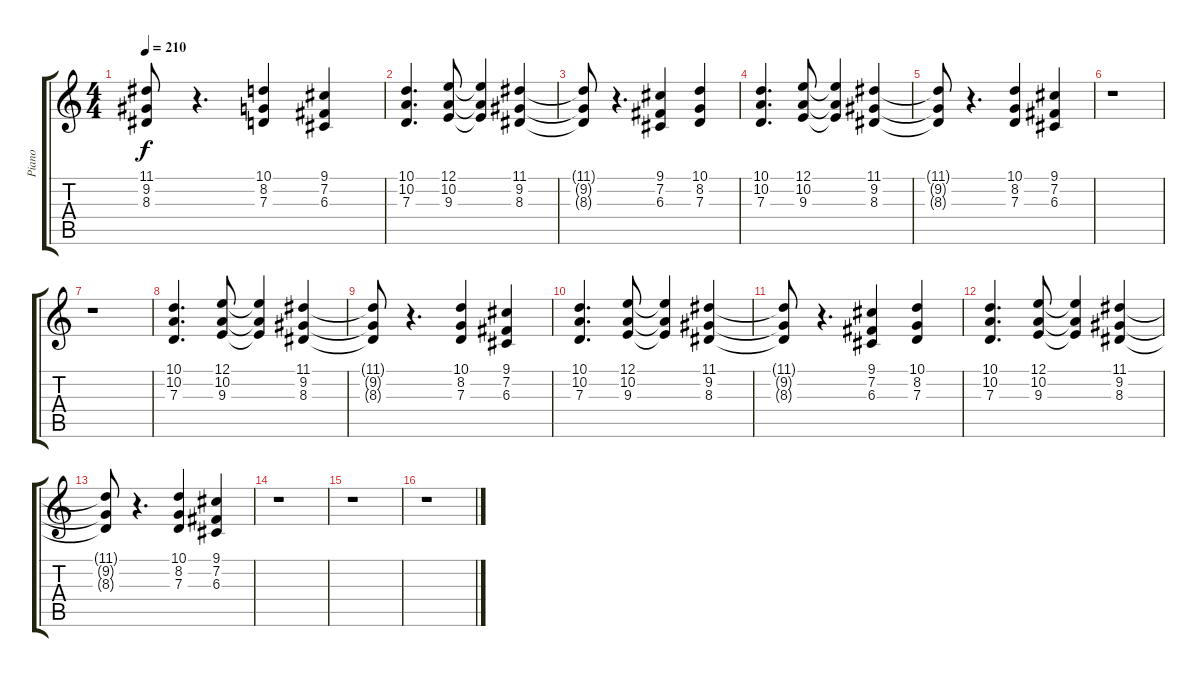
\track ("Piano" "Piano") {instrument acousticgrandpiano}
\staff {score tabs}
\tuning (E4 B3 G3 D3 A2 E2) {hide}
\ts (4 4)
\tempo 210
\clef g2
\ks c
(11.1{t} 9.2{t} 8.3{t}).8{dy f} r.4{d} (10.1 8.2 7.3).4 (9.1 7.2 6.3).4 |
(10.1 10.2 7.3).4{d} (12.1 10.2 9.3).8 (12.1{t} 10.2{t} 9.3{t}).4 (11.1 9.2 8.3).4 |
(11.1{t} 9.2{t} 8.3{t}).8 r.4{d} (9.1 7.2 6.3).4 (10.1 8.2 7.3).4 |
(10.1 10.2 7.3).4{d} (12.1 10.2 9.3).8 (12.1{t} 10.2{t} 9.3{t}).4 (11.1 9.2 8.3).4 |
(11.1{t} 9.2{t} 8.3{t}).8 r.4{d} (10.1 8.2 7.3).4 (9.1 7.2 6.3).4 |
r.1 |
r.1 |
(10.1 10.2 7.3).4{d} (12.1 10.2 9.3).8 (12.1{t} 10.2{t} 9.3{t}).4 (11.1 9.2 8.3).4 |
(11.1{t} 9.2{t} 8.3{t}).8 r.4{d} (10.1 8.2 7.3).4 (9.1 7.2 6.3).4 |
(10.1 10.2 7.3).4{d} (12.1 10.2 9.3).8 (12.1{t} 10.2{t} 9.3{t}).4 (11.1 9.2 8.3).4 |
(11.1{t} 9.2{t} 8.3{t}).8 r.4{d} (9.1 7.2 6.3).4 (10.1 8.2 7.3).4 |
(10.1 10.2 7.3).4{d} (12.1 10.2 9.3).8 (12.1{t} 10.2{t} 9.3{t}).4 (11.1 9.2 8.3).4 |
(11.1{t} 9.2{t} 8.3{t}).8 r.4{d} (10.1 8.2 7.3).4 (9.1 7.2 6.3).4 |
r.1 |
r.1 |
r.1
